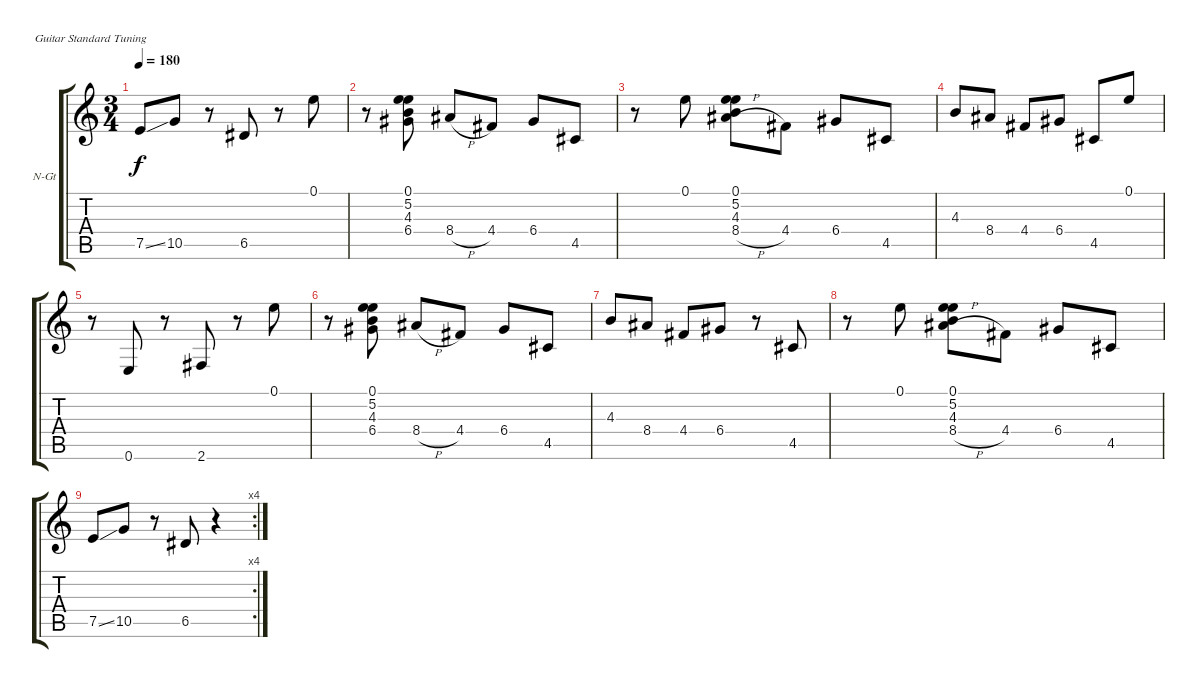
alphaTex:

\bracketExtendMode groupsimilarinstruments
\firstSystemTrackNameOrientation horizontal
\otherSystemsTrackNameOrientation horizontal
\track ("" "N-Gt") {instrument acousticguitarnylon}
\staff {score tabs}
\tuning (E4 B3 G3 D3 A2 E2)
\ts (3 4)
\tempo 180
\clef g2
\ks c
7.5{ss}.8{dy f} 10.5.8 r.8 6.5.8 r.8 0.1.8 |
r.8 (0.1 5.2 4.3 6.4).8 8.4{h}.8 4.4.8 6.4.8 4.5.8 |
r.8 0.1.8 (0.1 5.2 4.3 8.4{h}).8 4.4.8 6.4.8 4.5.8 |
4.3.8 8.4.8 4.4.8 6.4.8 4.5.8 0.1.8 |
r.8 0.6.8 r.8 2.6.8 r.8 0.1.8 |
r.8 (0.1 5.2 4.3 6.4).8 8.4{h}.8 4.4.8 6.4.8 4.5.8 |
4.3.8 8.4.8 4.4.8 6.4.8 r.8 4.5.8 |
r.8 0.1.8 (0.1 5.2 4.3 8.4{h}).8 4.4.8 6.4.8 4.5.8 |
\rc 4
7.5{ss}.8 10.5.8 r.8 6.5.8 r.4
